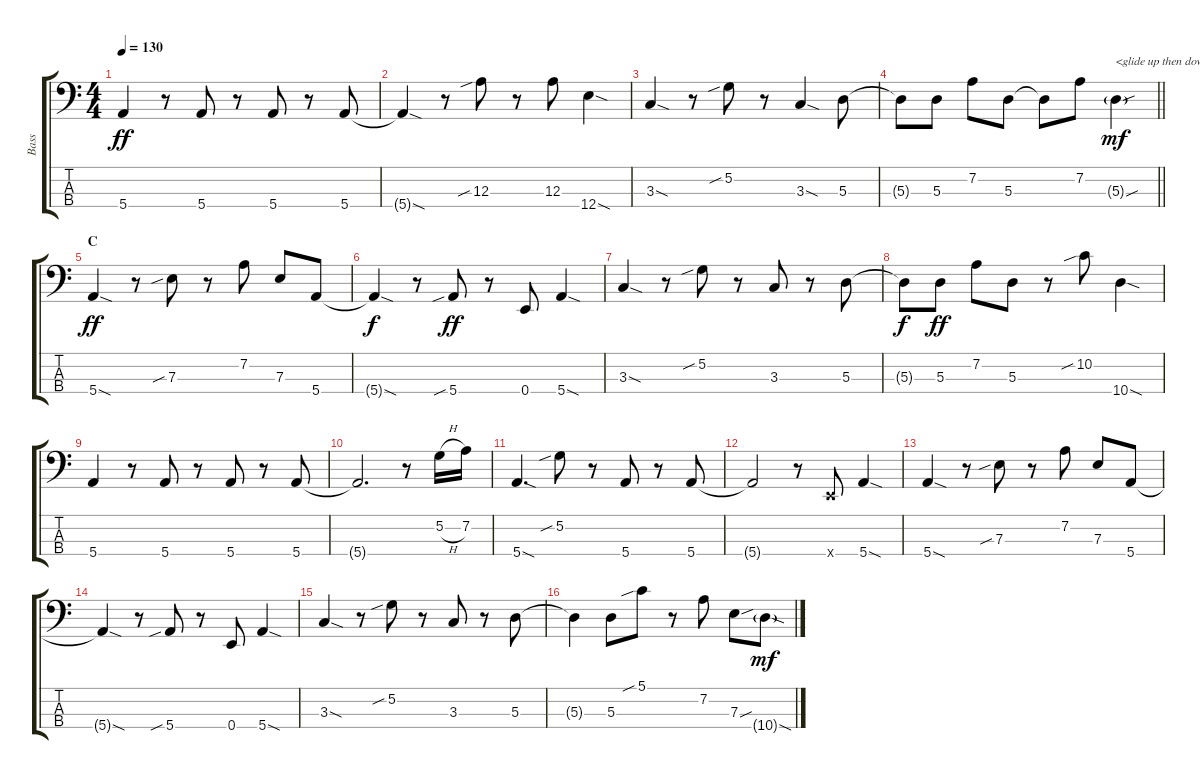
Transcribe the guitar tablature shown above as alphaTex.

\track ("Bass" "Bass") {instrument electricbasspick}
\staff {score tabs}
\tuning (G2 D2 A1 E1) {hide}
\ts (4 4)
\tempo 130
\clef f4
\ks c
5.4.4{dy ff} r.8 5.4.8 r.8 5.4.8 r.8 5.4.8 |
5.4{sod t}.4 r.8 12.3{sib}.8 r.8 12.3.8 12.4{sod}.4 |
3.3{sod}.4 r.8 5.2{sib}.8 r.8 3.3{sod}.4 5.3.8 |
\barLineRight lightlight
5.3{t}.8 5.3.8 7.2.8 5.3.8 5.3{t}.8 7.2.8 5.3{sou g}.4{txt "<glide up then down>" dy mf} |
\section ("" "C")
5.4{sod}.4{dy ff} r.8 7.3{sib}.8 r.8 7.2.8 7.3.8 5.4.8 |
5.4{sod t}.4{dy f} r.8 5.4{sib}.8{dy ff} r.8 0.4.8 5.4{sod}.4 |
3.3{sod}.4 r.8 5.2{sib}.8 r.8 3.3.8 r.8 5.3.8 |
5.3{t}.8{dy f} 5.3.8{dy ff} 7.2.8 5.3.8 r.8 10.2{sib}.8 10.4{sod}.4 |
5.4.4 r.8 5.4.8 r.8 5.4.8 r.8 5.4.8 |
5.4{t}.2{d} r.8 5.2{h}.16 7.2.16 |
5.4{sod}.4{d} 5.2{sib}.8 r.8 5.4.8 r.8 5.4.8 |
5.4{t}.2 r.8 0.4{x}.8 5.4{sod}.4 |
5.4{sod}.4 r.8 7.3{sib}.8 r.8 7.2.8 7.3.8 5.4.8 |
5.4{sod t}.4 r.8 5.4{sib}.8 r.8 0.4.8 5.4{sod}.4 |
3.3{sod}.4 r.8 5.2{sib}.8 r.8 3.3.8 r.8 5.3.8 |
5.3{t}.4 5.3.8 5.1{sib}.8 r.8 7.2.8 7.3{sou}.8 10.4{sod g}.8{dy mf}
